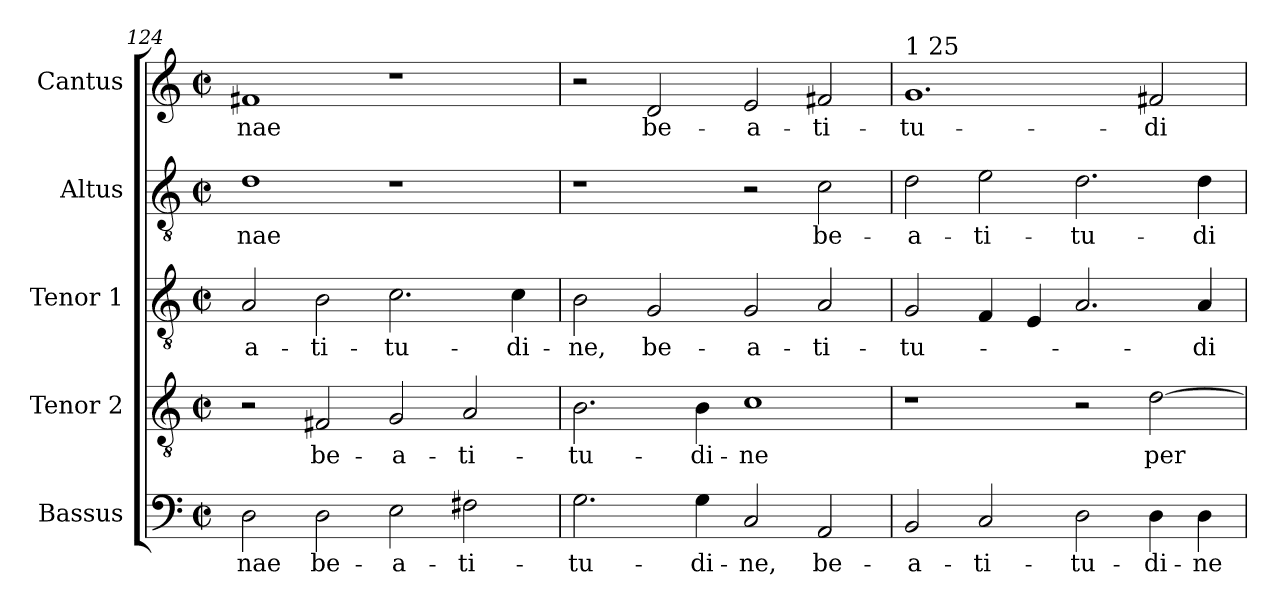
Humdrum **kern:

**kern	**text	**kern	**text	**kern	**text	**kern	**text	**kern	**text
*part5	*part5	*part4	*part4	*part3	*part3	*part2	*part2	*part1	*part1
*staff5	*staff5	*staff4	*staff4	*staff3	*staff3	*staff2	*staff2	*staff1	*staff1
*I"Bassus	*	*I"Tenor 2	*	*I"Tenor 1	*	*I"Altus	*	*I"Cantus	*
*clefF4	*	*clefGv2	*	*clefGv2	*	*clefGv2	*	*clefG2	*
*k[]	*	*k[]	*	*k[]	*	*k[]	*	*k[]	*
*C:	*	*C:	*	*C:	*	*C:	*	*C:	*
*M2/2	*	*M2/2	*	*M2/2	*	*M2/2	*	*M2/2	*
*met(c|)	*	*met(c|)	*	*met(c|)	*	*met(c|)	*	*met(c|)	*
=124	=124	=124	=124	=124	=124	=124	=124	=124	=124
!	!LO:LY:b:cj	!	!	!	!LO:LY:b:cj	!	!LO:LY:b:cj	!	!LO:LY:b:cj
2D\	-nae	2r	.	2A/	-a-	1d	-nae	1f#X	-nae
!	!LO:LY:b:cj	!	!LO:LY:b:cj	!	!LO:LY:b:cj	!	!	!	!
2D\	be-	2F#X/	be-	2B\	-ti-	.	.	.	.
!	!LO:LY:b:cj	!	!LO:LY:b:cj	!	!LO:LY:b:cj	!	!	!	!
2E\	-a-	2G/	-a-	2.c\	-tu-	1r	.	1r	.
!	!LO:LY:b:cj	!	!LO:LY:b:cj	!	!	!	!	!	!
2F#X\	-ti-	2A/	-ti-	.	.	.	.	.	.
!	!	!	!	!	!LO:LY:b:cj	!	!	!	!
.	.	.	.	4c\	-di-	.	.	.	.
=125	=125	=125	=125	=125	=125	=125	=125	=125	=125
!	!LO:LY:b:cj	!	!LO:LY:b:cj	!	!LO:LY:b:cj	!	!	!	!
2.G\	-tu-	2.B\	-tu-	2B\	-ne,	1r	.	2r	.
!	!	!	!	!	!LO:LY:b:cj	!	!	!	!LO:LY:b:cj
.	.	.	.	2G/	be-	.	.	2d/	be-
!	!LO:LY:b:cj	!	!LO:LY:b:cj	!	!	!	!	!	!
4G\	-di-	4B\	-di-	.	.	.	.	.	.
!	!LO:LY:b:cj	!	!LO:LY:b:cj	!	!LO:LY:b:cj	!	!	!	!LO:LY:b:cj
2C/	-ne,	1c	-ne	2G/	-a-	2r	.	2e/	-a-
!	!LO:LY:b:cj	!	!	!	!LO:LY:b:cj	!	!LO:LY:b:cj	!	!LO:LY:b:cj
2AA/	be-	.	.	2A/	-ti-	2c\	be-	2f#X/	-ti-
!!LO:LB:g=z
=126	=126	=126	=126	=126	=126	=126	=126	=126	=126
!	!	!	!	!	!	!	!	!LO:TX:a:t=1 25	!
!	!LO:LY:b:cj	!	!	!	!LO:LY:b:cj	!	!LO:LY:b:cj	!	!LO:LY:b:cj
2BB/	-a-	1r	.	2G/	-tu-	2d\	-a-	1.g	-tu-
!	!LO:LY:b:cj	!	!	!	!	!	!LO:LY:b:cj	!	!
2C/	-ti-	.	.	4F/	.	2e\	-ti-	.	.
.	.	.	.	4E/	.	.	.	.	.
!	!LO:LY:b:cj	!	!	!	!	!	!LO:LY:b:cj	!	!
2D\	-tu-	2r	.	2.A/	.	2.d\	-tu-	.	.
!	!LO:LY:b	!	!LO:LY:b:cj	!	!	!	!	!	!LO:LY:b:cj
4D\	-di-	[>2d\	per-	.	.	.	.	2f#X/	-di-
!	!LO:LY:b:rj	!	!	!	!LO:LY:b:cj	!	!LO:LY:b:cj	!	!
4D\	-ne	.	.	4A/	-di-	4d\	-di-	.	.
=	=	=	=	=	=	=	=	=	=
*-	*-	*-	*-	*-	*-	*-	*-	*-	*-
